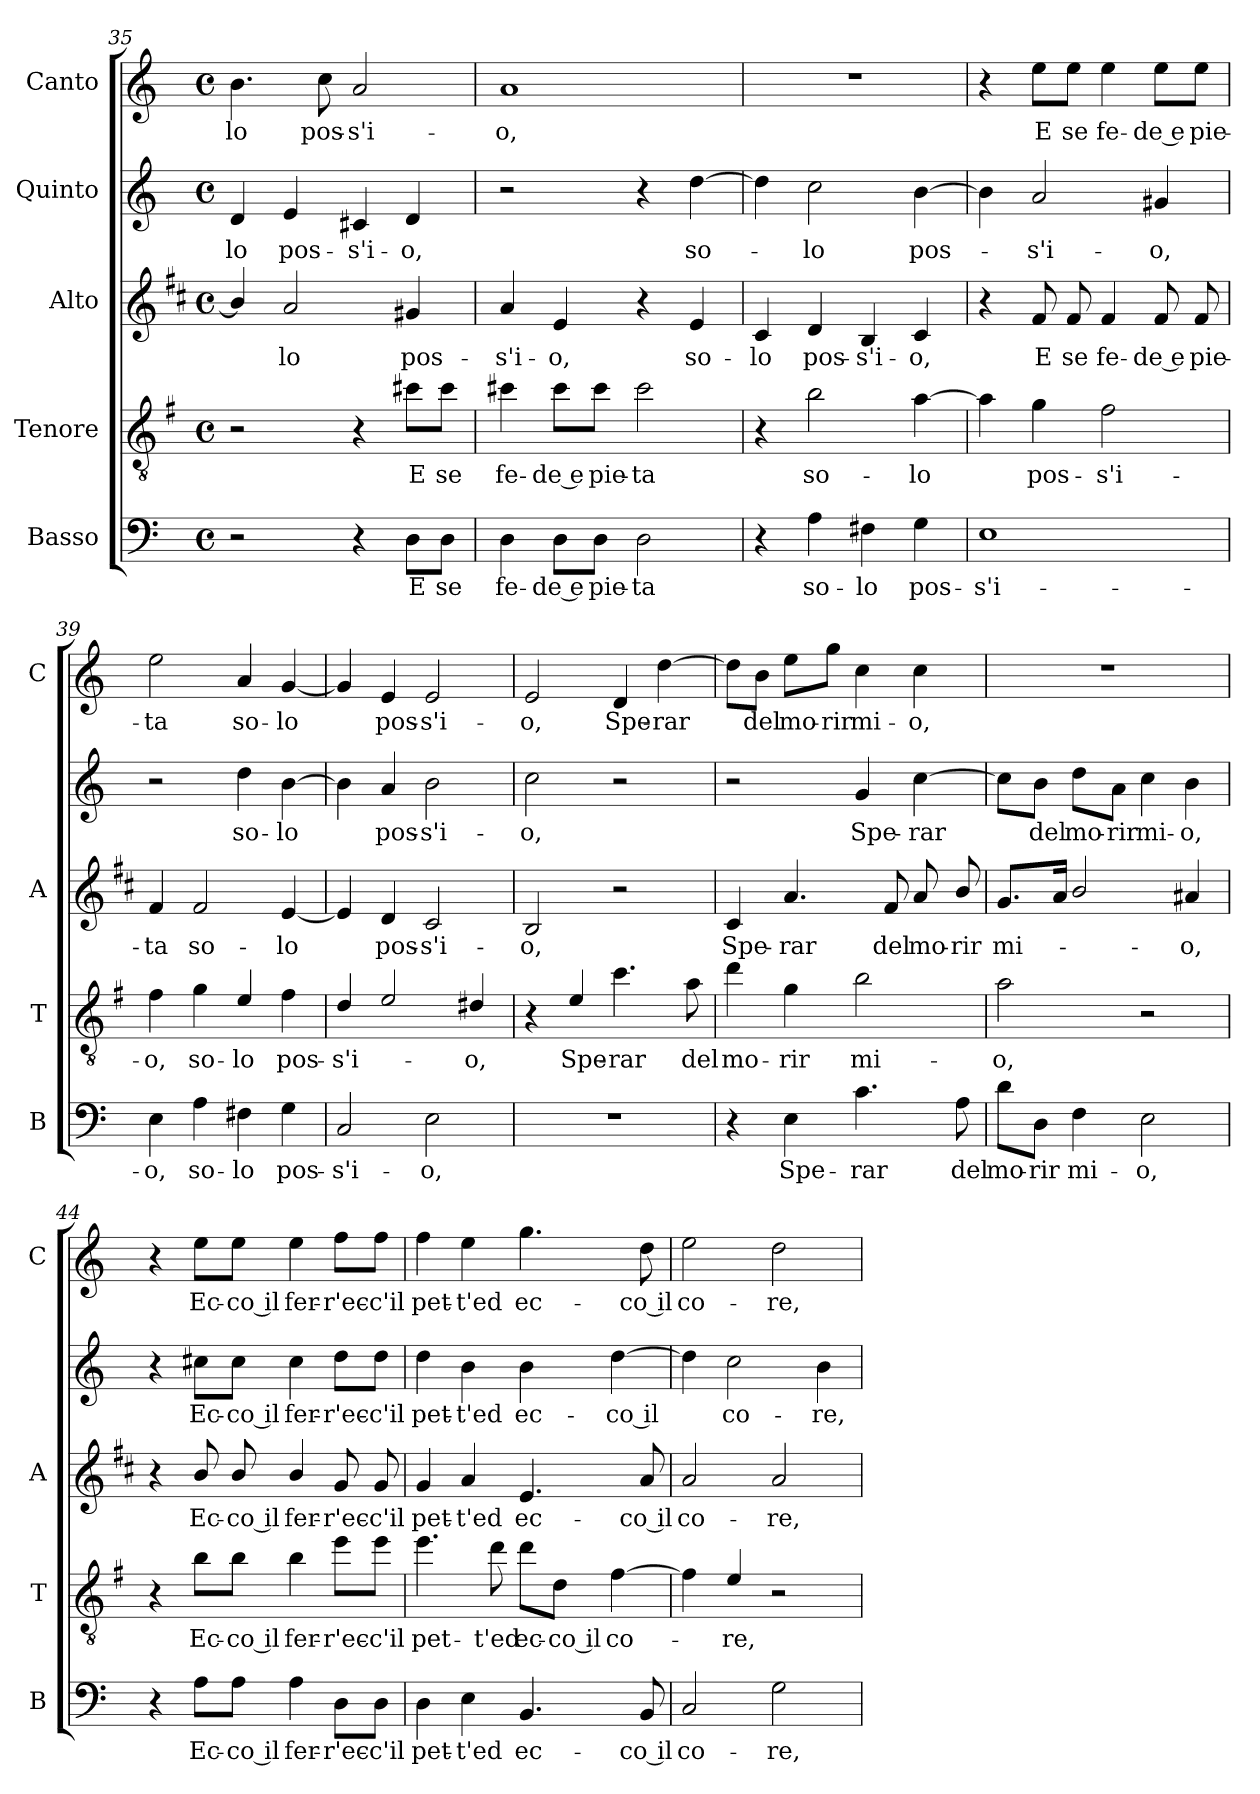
**kern	**text	**kern	**text	**kern	**text	**kern	**text	**kern	**text
*part5	*part5	*part4	*part4	*part3	*part3	*part2	*part2	*part1	*part1
*staff5	*staff5	*staff4	*staff4	*staff3	*staff3	*staff2	*staff2	*staff1	*staff1
*I"Basso	*	*I"Tenore	*	*I"Alto	*	*I"Quinto	*	*I"Canto	*
*I'B	*	*I'T	*	*I'A	*	*	*	*I'C	*
*clefF4	*	*clefGv2	*	*clefG2	*	*clefG2	*	*clefG2	*
*	*	*ITrd4c7	*	*ITrd1c2	*	*	*	*	*
*k[]	*	*k[]	*	*k[]	*	*k[]	*	*k[]	*
*C:	*	*C:	*	*C:	*	*C:	*	*C:	*
*M4/4	*	*M4/4	*	*M4/4	*	*M4/4	*	*M4/4	*
*met(c)	*	*met(c)	*	*met(c)	*	*met(c)	*	*met(c)	*
=35	=35	=35	=35	=35	=35	=35	=35	=35	=35
!	!	!	!	!	!	!	!LO:LY:b	!	!LO:LY:b
2r	.	2r	.	4a/]	.	4d/	-lo	4.b\	-lo
!	!	!	!	!	!LO:LY:b	!	!LO:LY:b	!	!
.	.	.	.	2g/	-lo	4e/	pos-	.	.
!	!	!	!	!	!	!	!	!	!LO:LY:b
.	.	.	.	.	.	.	.	8cc\	pos-
!	!	!	!	!	!	!	!LO:LY:b	!	!LO:LY:b
4r	.	4r	.	.	.	4c#X/	-s'i-	2a/	-s'i-
!	!LO:LY:b	!	!LO:LY:b	!	!LO:LY:b	!	!LO:LY:b	!	!
8D\L	E	8f#X\L	E	4f#X/	pos-	4d/	-o,	.	.
!	!LO:LY:b	!	!LO:LY:b	!	!	!	!	!	!
8D\J	se	8f#\J	se	.	.	.	.	.	.
!!LO:LB:g=z
=36	=36	=36	=36	=36	=36	=36	=36	=36	=36
!	!LO:LY:b	!	!LO:LY:b	!	!LO:LY:b	!	!	!	!LO:LY:b
4D\	fe-	4f#X\	fe-	4g/	-s'i-	2r	.	1a	-o,
!	!LO:LY:b	!	!LO:LY:b	!	!LO:LY:b	!	!	!	!
8D\L	-de e	8f#\L	-de e	4d/	-o,	.	.	.	.
!	!LO:LY:b	!	!LO:LY:b	!	!	!	!	!	!
8D\J	pie-	8f#\J	pie-	.	.	.	.	.	.
!	!LO:LY:b	!	!LO:LY:b	!	!	!	!	!	!
2D\	-ta	2f#\	-ta	4r	.	4r	.	.	.
!	!	!	!	!	!LO:LY:b	!	!LO:LY:b	!	!
.	.	.	.	4d/	so-	[4dd\	so-	.	.
=37	=37	=37	=37	=37	=37	=37	=37	=37	=37
!	!	!	!	!	!LO:LY:b	!	!	!	!
4r	.	4r	.	4B/	-lo	4dd\]	.	1r	.
!	!LO:LY:b	!	!LO:LY:b	!	!LO:LY:b	!	!LO:LY:b	!	!
4A\	so-	2e\	so-	4c/	pos-	2cc\	-lo	.	.
!	!LO:LY:b	!	!	!	!LO:LY:b	!	!	!	!
4F#X\	-lo	.	.	4A/	-s'i-	.	.	.	.
!	!LO:LY:b	!	!LO:LY:b	!	!LO:LY:b	!	!LO:LY:b	!	!
4G\	pos-	[4d\	-lo	4B/	-o,	[4b\	pos-	.	.
=38	=38	=38	=38	=38	=38	=38	=38	=38	=38
!	!LO:LY:b	!	!	!	!	!	!	!	!
1E	-s'i-	4d\]	.	4r	.	4b\]	.	4r	.
!	!	!	!LO:LY:b	!	!LO:LY:b	!	!LO:LY:b	!	!LO:LY:b
.	.	4c\	pos-	8e/	E	2a/	-s'i-	8ee\L	E
!	!	!	!	!	!LO:LY:b	!	!	!	!LO:LY:b
.	.	.	.	8e/	se	.	.	8ee\J	se
!	!	!	!LO:LY:b	!	!LO:LY:b	!	!	!	!LO:LY:b
.	.	2B\	-s'i-	4e/	fe-	.	.	4ee\	fe-
!	!	!	!	!	!LO:LY:b	!	!LO:LY:b	!	!LO:LY:b
.	.	.	.	8e/	-de e	4g#X/	-o,	8ee\L	-de e
!	!	!	!	!	!LO:LY:b	!	!	!	!LO:LY:b
.	.	.	.	8e/	pie-	.	.	8ee\J	pie-
=39	=39	=39	=39	=39	=39	=39	=39	=39	=39
!	!LO:LY:b	!	!LO:LY:b	!	!LO:LY:b	!	!	!	!LO:LY:b
4E\	-o,	4B\	-o,	4e/	-ta	2r	.	2ee\	-ta
!	!LO:LY:b	!	!LO:LY:b	!	!LO:LY:b	!	!	!	!
4A\	so-	4c\	so-	2e/	so-	.	.	.	.
!	!LO:LY:b	!	!LO:LY:b	!	!	!	!LO:LY:b	!	!LO:LY:b
4F#X\	-lo	4A/	-lo	.	.	4dd\	so-	4a/	so-
!	!LO:LY:b	!	!LO:LY:b	!	!LO:LY:b	!	!LO:LY:b	!	!LO:LY:b
4G\	pos-	4B\	pos-	[4d/	-lo	[4b\	-lo	[4g/	-lo
=40	=40	=40	=40	=40	=40	=40	=40	=40	=40
!	!LO:LY:b	!	!LO:LY:b	!	!	!	!	!	!
2C/	-s'i-	4G/	-s'i-	4d/]	.	4b\]	.	4g/]	.
!	!	!	!	!	!LO:LY:b	!	!LO:LY:b	!	!LO:LY:b
.	.	2A/	.	4c/	pos-	4a/	pos-	4e/	pos-
!	!LO:LY:b	!	!	!	!LO:LY:b	!	!LO:LY:b	!	!LO:LY:b
2E\	-o,	.	.	2B/	-s'i-	2b\	-s'i-	2e/	-s'i-
!	!	!	!LO:LY:b	!	!	!	!	!	!
.	.	4G#X/	-o,	.	.	.	.	.	.
=41	=41	=41	=41	=41	=41	=41	=41	=41	=41
!	!	!	!	!	!LO:LY:b	!	!LO:LY:b	!	!LO:LY:b
1r	.	4r	.	2A/	-o,	2cc\	-o,	2e/	-o,
!	!	!	!LO:LY:b	!	!	!	!	!	!
.	.	4A/	Spe-	.	.	.	.	.	.
!	!	!	!LO:LY:b	!	!	!	!	!	!LO:LY:b
.	.	4.f\	-rar	2r	.	2r	.	4d/	Spe-
!	!	!	!	!	!	!	!	!	!LO:LY:b
.	.	.	.	.	.	.	.	[4dd\	-rar
!	!	!	!LO:LY:b	!	!	!	!	!	!
.	.	8d\	del	.	.	.	.	.	.
!!LO:LB:g=z
=42	=42	=42	=42	=42	=42	=42	=42	=42	=42
!	!	!	!LO:LY:b	!	!LO:LY:b	!	!	!	!
4r	.	4g\	mo-	4B/	Spe-	2r	.	8dd\L]	.
!	!	!	!	!	!	!	!	!	!LO:LY:b
.	.	.	.	.	.	.	.	8b\J	del
!	!LO:LY:b	!	!LO:LY:b	!	!LO:LY:b	!	!	!	!LO:LY:b
4E\	Spe-	4c\	-rir	4.g/	-rar	.	.	8ee\L	mo-
!	!	!	!	!	!	!	!	!	!LO:LY:b
.	.	.	.	.	.	.	.	8gg\J	-rir
!	!LO:LY:b	!	!LO:LY:b	!	!	!	!LO:LY:b	!	!LO:LY:b
4.c\	-rar	2e\	mi-	.	.	4g/	Spe-	4cc\	mi-
!	!	!	!	!	!LO:LY:b	!	!	!	!
.	.	.	.	8e/	del	.	.	.	.
!	!	!	!	!	!LO:LY:b	!	!LO:LY:b	!	!LO:LY:b
.	.	.	.	8g/	mo-	[4cc\	-rar	4cc\	-o,
!	!LO:LY:b	!	!	!	!LO:LY:b	!	!	!	!
8A\	del	.	.	8a/	-rir	.	.	.	.
=43	=43	=43	=43	=43	=43	=43	=43	=43	=43
!	!LO:LY:b	!	!LO:LY:b	!	!LO:LY:b	!	!	!	!
8d\L	mo-	2d\	-o,	8.f/L	mi-	8cc\L]	.	1r	.
!	!LO:LY:b	!	!	!	!	!	!LO:LY:b	!	!
8D\J	-rir	.	.	.	.	8b\J	del	.	.
.	.	.	.	16g/Jk	.	.	.	.	.
!	!LO:LY:b	!	!	!	!	!	!LO:LY:b	!	!
4F\	mi-	.	.	2a/	.	8dd\L	mo-	.	.
!	!	!	!	!	!	!	!LO:LY:b	!	!
.	.	.	.	.	.	8a\J	-rir	.	.
!	!LO:LY:b	!	!	!	!	!	!LO:LY:b	!	!
2E\	-o,	2r	.	.	.	4cc\	mi-	.	.
!	!	!	!	!	!LO:LY:b	!	!LO:LY:b	!	!
.	.	.	.	4g#X/	-o,	4b\	-o,	.	.
=44	=44	=44	=44	=44	=44	=44	=44	=44	=44
4r	.	4r	.	4r	.	4r	.	4r	.
!	!LO:LY:b	!	!LO:LY:b	!	!LO:LY:b	!	!LO:LY:b	!	!LO:LY:b
8A\L	Ec-	8e\L	Ec-	8a/	Ec-	8cc#X\L	Ec-	8ee\L	Ec-
!	!LO:LY:b	!	!LO:LY:b	!	!LO:LY:b	!	!LO:LY:b	!	!LO:LY:b
8A\J	-co il	8e\J	-co il	8a/	-co il	8cc#\J	-co il	8ee\J	-co il
!	!LO:LY:b	!	!LO:LY:b	!	!LO:LY:b	!	!LO:LY:b	!	!LO:LY:b
4A\	fer-	4e\	fer-	4a/	fer-	4cc#\	fer-	4ee\	fer-
!	!LO:LY:b	!	!LO:LY:b	!	!LO:LY:b	!	!LO:LY:b	!	!LO:LY:b
8D\L	-r'ec-	8a\L	-r'ec-	8f/	-r'ec-	8dd\L	-r'ec-	8ff\L	-r'ec-
!	!LO:LY:b	!	!LO:LY:b	!	!LO:LY:b	!	!LO:LY:b	!	!LO:LY:b
8D\J	-c'il	8a\J	-c'il	8f/	-c'il	8dd\J	-c'il	8ff\J	-c'il
=45	=45	=45	=45	=45	=45	=45	=45	=45	=45
!	!LO:LY:b	!	!LO:LY:b	!	!LO:LY:b	!	!LO:LY:b	!	!LO:LY:b
4D\	pet-	4.a\	pet-	4f/	pet-	4dd\	pet-	4ff\	pet-
!	!LO:LY:b	!	!	!	!LO:LY:b	!	!LO:LY:b	!	!LO:LY:b
4E\	-t'ed	.	.	4g/	-t'ed	4b\	-t'ed	4ee\	-t'ed
!	!	!	!LO:LY:b	!	!	!	!	!	!
.	.	8g\	-t'ed	.	.	.	.	.	.
!	!LO:LY:b	!	!LO:LY:b	!	!LO:LY:b	!	!LO:LY:b	!	!LO:LY:b
4.BB/	ec-	8g\L	ec-	4.d/	ec-	4b\	ec-	4.gg\	ec-
!	!	!	!LO:LY:b	!	!	!	!	!	!
.	.	8G\J	-co il	.	.	.	.	.	.
!	!	!	!LO:LY:b	!	!	!	!LO:LY:b	!	!
.	.	[4B\	co-	.	.	[4dd\	-co il	.	.
!	!LO:LY:b	!	!	!	!LO:LY:b	!	!	!	!LO:LY:b
8BB/	-co il	.	.	8g/	-co il	.	.	8dd\	-co il
=46	=46	=46	=46	=46	=46	=46	=46	=46	=46
!	!LO:LY:b	!	!	!	!LO:LY:b	!	!	!	!LO:LY:b
2C/	co-	4B\]	.	2g/	co-	4dd\]	.	2ee\	co-
!	!	!	!LO:LY:b	!	!	!	!LO:LY:b	!	!
.	.	4A/	-re,	.	.	2cc\	co-	.	.
!	!LO:LY:b	!	!	!	!LO:LY:b	!	!	!	!LO:LY:b
2G\	-re,	2r	.	2g/	-re,	.	.	2dd\	-re,
!	!	!	!	!	!	!	!LO:LY:b	!	!
.	.	.	.	.	.	4b\	-re,	.	.
=	=	=	=	=	=	=	=	=	=
*-	*-	*-	*-	*-	*-	*-	*-	*-	*-
